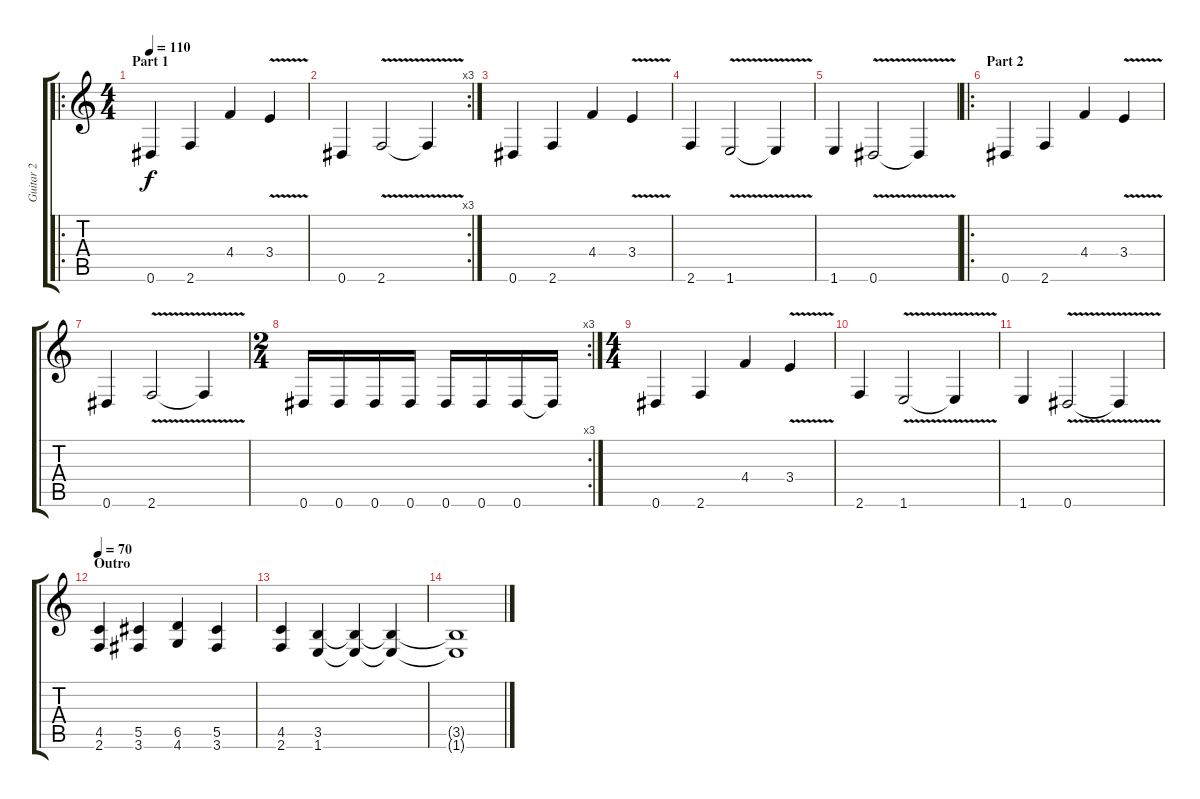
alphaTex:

\track ("Guitar 2" "Guitar 2") {instrument overdrivenguitar}
\staff {score tabs}
\tuning (Eb4 Bb3 Gb3 Db3 Ab2 Eb2) {hide}
\ro
\ts (4 4)
\section ("" "Part 1")
\tempo 110
\clef g2
\ks c
0.6.4{dy f} 2.6.4 4.4.4 3.4{v}.4 |
\rc 3
0.6.4 2.6{v}.2 2.6{t}.4 |
0.6.4 2.6.4 4.4.4 3.4{v}.4 |
2.6.4 1.6{v}.2 1.6{t}.4 |
1.6.4 0.6{v}.2 0.6{t}.4 |
\ro
\section ("" "Part 2")
0.6.4 2.6.4 4.4.4 3.4{v}.4 |
0.6.4 2.6{v}.2 2.6{t}.4 |
\rc 3
\ts (2 4)
0.6.16 0.6.16 0.6.16 0.6.16 0.6.16 0.6.16 0.6.16 0.6{t}.16 |
\ts (4 4)
0.6.4 2.6.4 4.4.4 3.4{v}.4 |
2.6.4 1.6{v}.2 1.6{t}.4 |
1.6.4 0.6{v}.2 0.6{t}.4 |
\section ("" "Outro")
\tempo 70
(4.5 2.6).4 (5.5 3.6).4 (6.5 4.6).4 (5.5 3.6).4 |
(4.5 2.6).4 (3.5 1.6).4 (3.5{t} 1.6{t}).4 (3.5{t} 1.6{t}).4 |
(3.5{t} 1.6{t}).1
